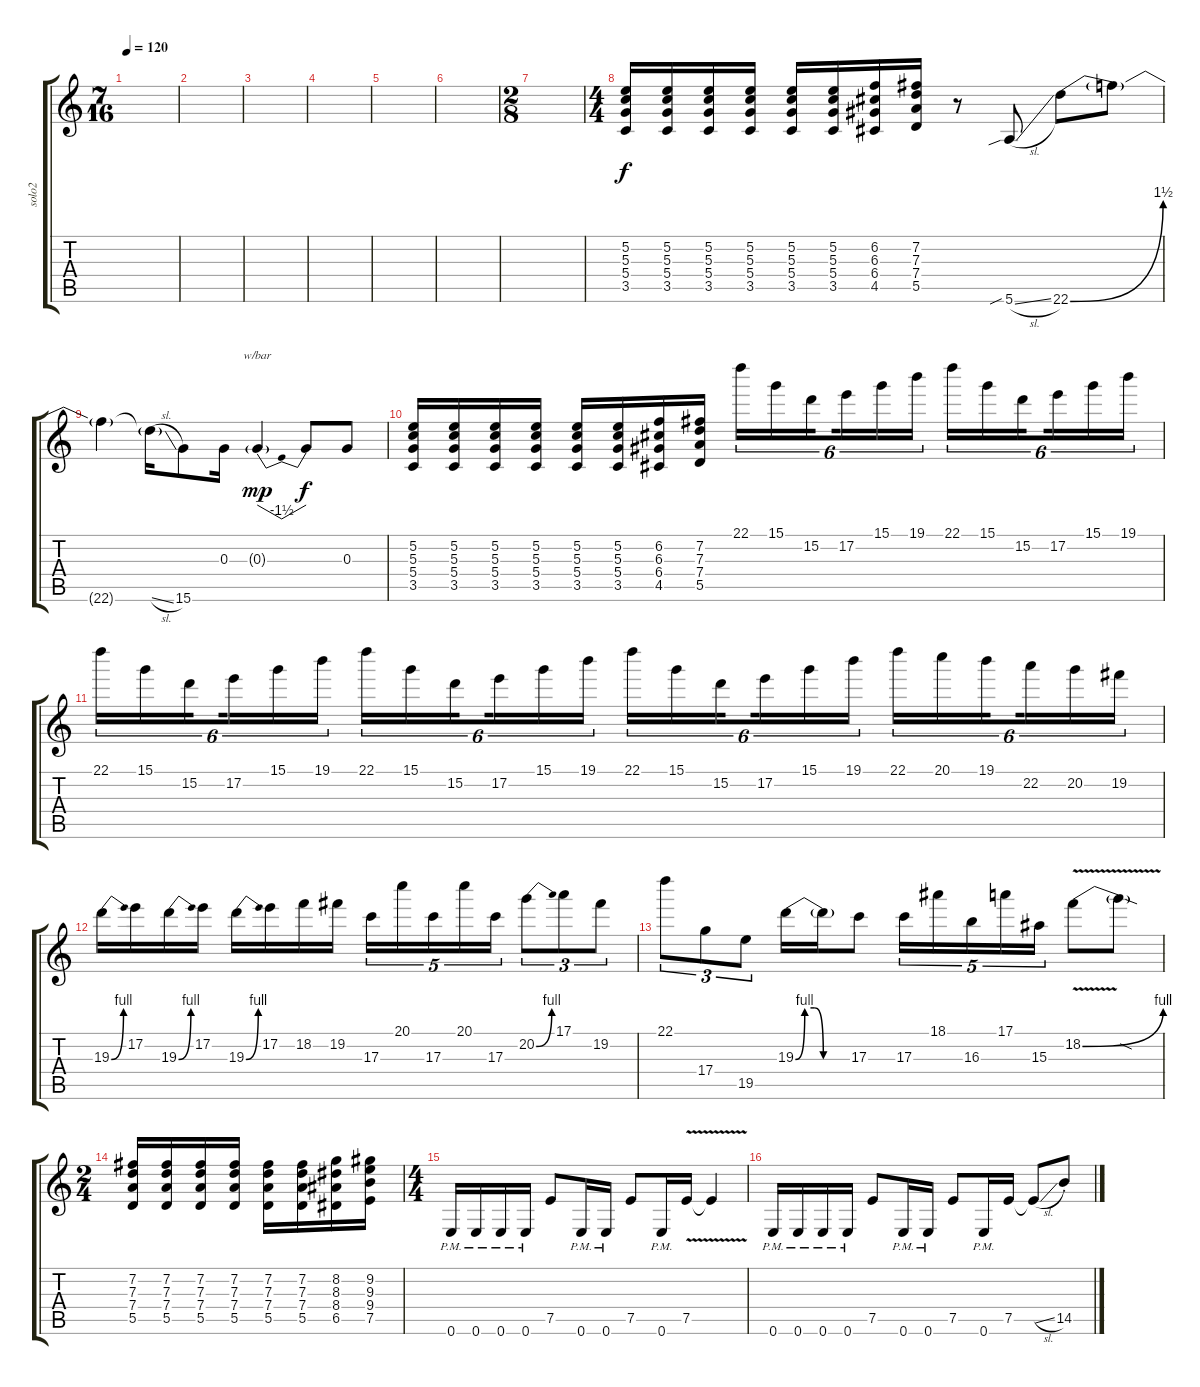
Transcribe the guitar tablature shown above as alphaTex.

\track ("solo2" "solo2") {instrument distortionguitar}
\staff {score tabs}
\tuning (E4 B3 G3 D3 A2 E2) {hide}
\ts (7 16)
\tempo 120
\clef g2
\ks c
|
|
|
|
|
|
\ts (2 8)
|
\ts (4 4)
(5.2 5.3 5.4 3.5).16 (5.2 5.3 5.4 3.5).16 (5.2 5.3 5.4 3.5).16 (5.2 5.3 5.4 3.5).16 (5.2 5.3 5.4 3.5).16 (5.2 5.3 5.4 3.5).16 (6.2 6.3 6.4 4.5).16 (7.2 7.3 7.4 5.5).16 r.8 5.6{sib sl}.8 22.6{be (bend 0 0 60 6)}.8 22.6{t}.8 |
22.6{t}.4 22.6{sl t}.16 15.6.8 0.3.16 0.3{g}.4{tbe (dip default 0 0 30 -6 60 0) dy mp} 0.3{t}.8{dy f} 0.3.8 |
(5.2 5.3 5.4 3.5).16 (5.2 5.3 5.4 3.5).16 (5.2 5.3 5.4 3.5).16 (5.2 5.3 5.4 3.5).16 (5.2 5.3 5.4 3.5).16 (5.2 5.3 5.4 3.5).16 (6.2 6.3 6.4 4.5).16 (7.2 7.3 7.4 5.5).16 22.1.16{tu (6 4)} 15.1.16{tu (6 4)} 15.2.16{tu (6 4) beam splitsecondary} 17.2.16{tu (6 4)} 15.1.16{tu (6 4)} 19.1.16{tu (6 4)} 22.1.16{tu (6 4)} 15.1.16{tu (6 4)} 15.2.16{tu (6 4) beam splitsecondary} 17.2.16{tu (6 4)} 15.1.16{tu (6 4)} 19.1.16{tu (6 4)} |
22.1.16{tu (6 4)} 15.1.16{tu (6 4)} 15.2.16{tu (6 4) beam splitsecondary} 17.2.16{tu (6 4)} 15.1.16{tu (6 4)} 19.1.16{tu (6 4)} 22.1.16{tu (6 4)} 15.1.16{tu (6 4)} 15.2.16{tu (6 4) beam splitsecondary} 17.2.16{tu (6 4)} 15.1.16{tu (6 4)} 19.1.16{tu (6 4)} 22.1.16{tu (6 4)} 15.1.16{tu (6 4)} 15.2.16{tu (6 4) beam splitsecondary} 17.2.16{tu (6 4)} 15.1.16{tu (6 4)} 19.1.16{tu (6 4)} 22.1.16{tu (6 4)} 20.1.16{tu (6 4)} 19.1.16{tu (6 4) beam splitsecondary} 22.2.16{tu (6 4)} 20.2.16{tu (6 4)} 19.2.16{tu (6 4)} |
19.3{be (bend 0 0 60 4)}.16 17.2.16 19.3{be (bend 0 0 60 4)}.16 17.2.16 19.3{be (bend 0 0 60 4)}.16 17.2.16 18.2.16 19.2.16 17.3.16{tu (5 4)} 20.1.16{tu (5 4)} 17.3.16{tu (5 4)} 20.1.16{tu (5 4)} 17.3.16{tu (5 4)} 20.2{be (bend 0 0 60 4)}.8{tu (3 2)} 17.1.8{tu (3 2)} 19.2.8{tu (3 2)} |
22.1.8{tu (3 2)} 17.4.8{tu (3 2)} 19.5.8{tu (3 2)} 19.3{be (custom 0 0 10 4 20 4 30 0 60 0)}.16 19.3{t}.16 17.3.8 17.3.16{tu (5 4)} 18.1.16{tu (5 4)} 16.3.16{tu (5 4)} 17.1.16{tu (5 4)} 15.3.16{tu (5 4)} 18.2{be (bend 0 0 60 4) v}.8 18.2{sod t}.8 |
\ts (2 4)
(7.2 7.3 7.4 5.5).16 (7.2 7.3 7.4 5.5).16 (7.2 7.3 7.4 5.5).16 (7.2 7.3 7.4 5.5).16 (7.2 7.3 7.4 5.5).16 (7.2 7.3 7.4 5.5).16 (8.2 8.3 8.4 6.5).16 (9.2 9.3 9.4 7.5).16 |
\ts (4 4)
0.6{pm}.16 0.6{pm}.16 0.6{pm}.16 0.6{pm}.16 7.5.8 0.6{pm}.16 0.6{pm}.16 7.5.8 0.6{pm}.16 7.5{v}.16 7.5{t}.4 |
0.6{pm}.16 0.6{pm}.16 0.6{pm}.16 0.6{pm}.16 7.5.8 0.6{pm}.16 0.6{pm}.16 7.5.8{txt ""} 0.6{pm}.16 7.5.16 7.5{sl t}.8 14.5{st}.8
